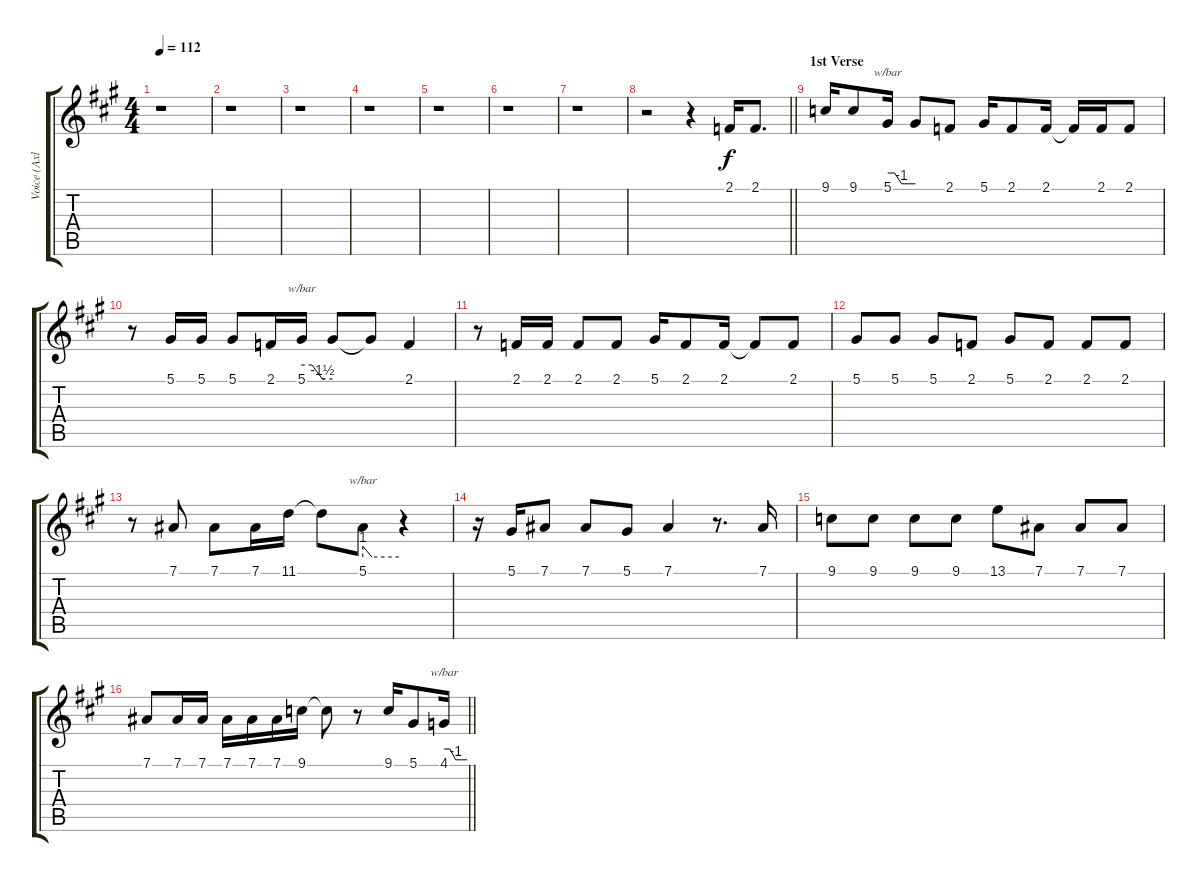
\track ("Voice (Axl)" "Voice (Axl") {instrument lead2sawtooth}
\staff {score tabs}
\tuning (Eb4 Bb3 Gb3 Db3 Ab2 Eb2) {hide}
\ts (4 4)
\tempo 112
\clef g2
\ks f#minor
r.1{dy f} |
r.1 |
r.1 |
r.1 |
r.1 |
r.1 |
r.1 |
\barLineRight lightlight
r.2 r.4 2.1.16 2.1.8{d} |
\section ("" "1st Verse")
9.1.16 9.1.8 5.1.16{tbe (custom default 0 0 15 0 30 -4 37 -4 45 -4 60 -4)} 5.1{t}.8 2.1.8 5.1.16 2.1.8 2.1.16 2.1{t}.16 2.1.16 2.1.8 |
r.8 5.1.16 5.1.16 5.1.8 2.1.16 5.1.16{tbe (custom default 0 0 20 0 40 -6 45 -6 60 -6)} 5.1{t}.8 5.1{t}.8 2.1.4 |
r.8 2.1.16 2.1.16 2.1.8 2.1.8 5.1.16 2.1.8 2.1.16 2.1{t}.8 2.1.8 |
5.1.8 5.1.8 5.1.8 2.1.8 5.1.8 2.1.8 2.1.8 2.1.8 |
r.8 7.1.8 7.1.8 7.1.16 11.1.16 11.1{t}.8 5.1.8{tbe (custom default 0 4 15 0 60 0)} r.4 |
r.16 5.1.16 7.1.8 7.1.8 5.1.8 7.1.4 r.8{d} 7.1.16 |
9.1.8 9.1.8 9.1.8 9.1.8 13.1.8 7.1.8 7.1.8 7.1.8 |
\barLineRight lightlight
7.1.8 7.1.16 7.1.16 7.1.16 7.1.16 7.1.16 9.1.16 9.1{t}.8 r.8 9.1.16 5.1.8 4.1.16{tbe (custom default 0 0 15 0 30 -4 45 -4 60 -4)}
